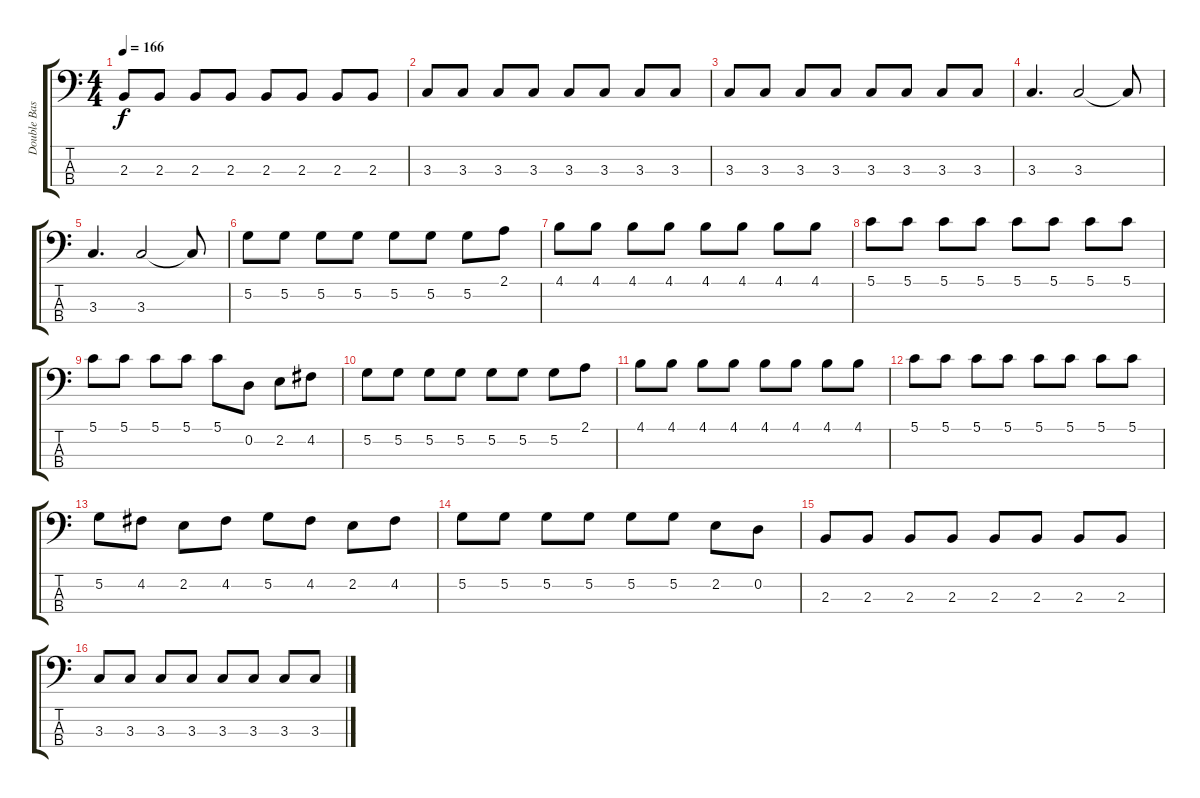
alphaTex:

\track ("Double Bass" "Double Bas") {instrument acousticbass}
\staff {score tabs}
\tuning (G2 D2 A1 E1) {hide}
\ts (4 4)
\tempo 166
\clef f4
\ks c
2.3.8{dy f} 2.3.8 2.3.8 2.3.8 2.3.8 2.3.8 2.3.8 2.3.8 |
3.3.8 3.3.8 3.3.8 3.3.8 3.3.8 3.3.8 3.3.8 3.3.8 |
3.3.8 3.3.8 3.3.8 3.3.8 3.3.8 3.3.8 3.3.8 3.3.8 |
3.3.4{d} 3.3.2 3.3{t}.8 |
3.3.4{d} 3.3.2 3.3{t}.8 |
5.2.8 5.2.8 5.2.8 5.2.8 5.2.8 5.2.8 5.2.8 2.1.8 |
4.1.8 4.1.8 4.1.8 4.1.8 4.1.8 4.1.8 4.1.8 4.1.8 |
5.1.8 5.1.8 5.1.8 5.1.8 5.1.8 5.1.8 5.1.8 5.1.8 |
5.1.8 5.1.8 5.1.8 5.1.8 5.1.8 0.2.8 2.2.8 4.2.8 |
5.2.8 5.2.8 5.2.8 5.2.8 5.2.8 5.2.8 5.2.8 2.1.8 |
4.1.8 4.1.8 4.1.8 4.1.8 4.1.8 4.1.8 4.1.8 4.1.8 |
5.1.8 5.1.8 5.1.8 5.1.8 5.1.8 5.1.8 5.1.8 5.1.8 |
5.2.8 4.2.8 2.2.8 4.2.8 5.2.8 4.2.8 2.2.8 4.2.8 |
5.2.8 5.2.8 5.2.8 5.2.8 5.2.8 5.2.8 2.2.8 0.2.8 |
2.3.8 2.3.8 2.3.8 2.3.8 2.3.8 2.3.8 2.3.8 2.3.8 |
3.3.8 3.3.8 3.3.8 3.3.8 3.3.8 3.3.8 3.3.8 3.3.8
